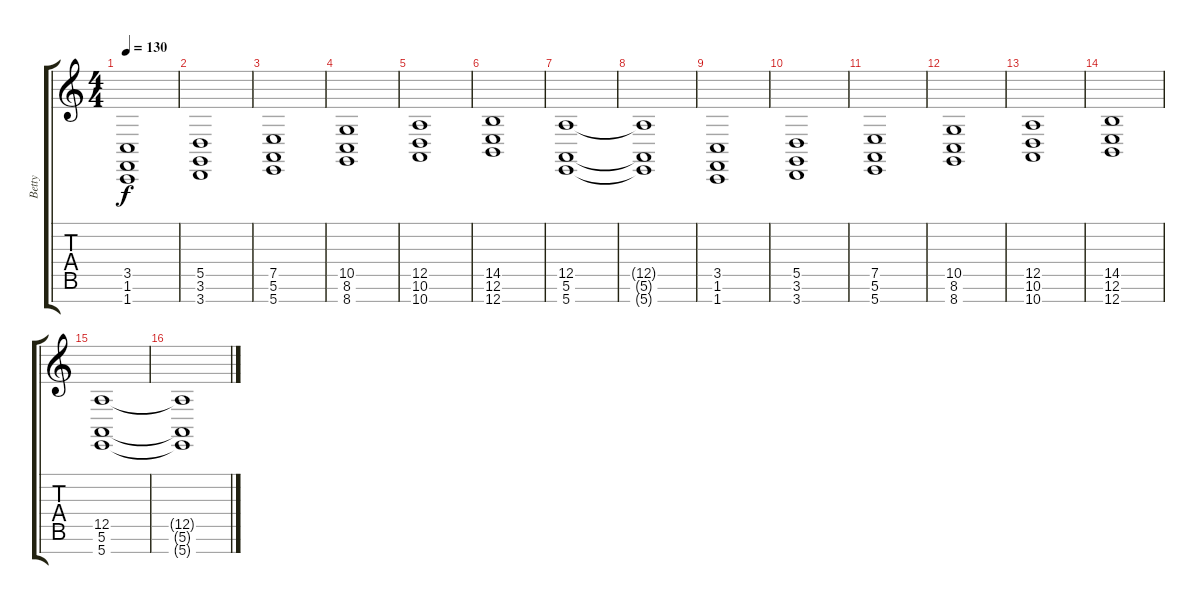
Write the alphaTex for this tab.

\track ("Betty" "Betty") {instrument accordion}
\staff {score tabs}
\tuning (E4 B3 G3 D3 A2 E2 B1) {hide}
\ts (4 4)
\tempo 130
\clef g2
\ks c
(3.5 1.6 1.7).1{dy f} |
(5.5 3.6 3.7).1 |
(7.5 5.6 5.7).1 |
(10.5 8.6 8.7).1 |
(12.5 10.6 10.7).1 |
(14.5 12.6 12.7).1 |
(12.5 5.6 5.7).1 |
(12.5{t} 5.6{t} 5.7{t}).1 |
(3.5 1.6 1.7).1 |
(5.5 3.6 3.7).1 |
(7.5 5.6 5.7).1 |
(10.5 8.6 8.7).1 |
(12.5 10.6 10.7).1 |
(14.5 12.6 12.7).1 |
(12.5 5.6 5.7).1 |
(12.5{t} 5.6{t} 5.7{t}).1
